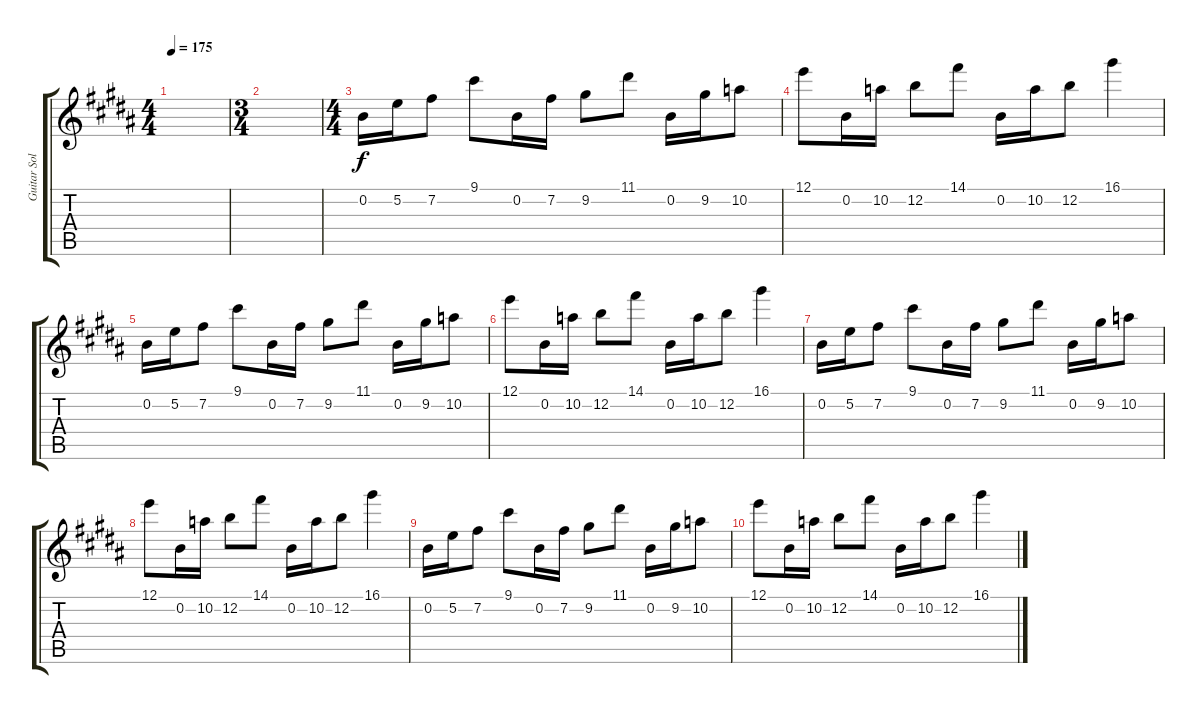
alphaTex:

\track ("Guitar Solo 2" "Guitar Sol") {instrument distortionguitar}
\staff {score tabs}
\tuning (E4 B3 G3 D3 A2 E2) {hide}
\ts (4 4)
\tempo 175
\clef g2
\ks b
|
\ts (3 4)
|
\ts (4 4)
0.2.16 5.2.16 7.2.8 9.1.8 0.2.16 7.2.16 9.2.8 11.1.8 0.2.16 9.2.16 10.2.8 |
12.1.8 0.2.16 10.2.16 12.2.8 14.1.8 0.2.16 10.2.16 12.2.8 16.1.4 |
0.2.16 5.2.16 7.2.8 9.1.8 0.2.16 7.2.16 9.2.8 11.1.8 0.2.16 9.2.16 10.2.8 |
12.1.8 0.2.16 10.2.16 12.2.8 14.1.8 0.2.16 10.2.16 12.2.8 16.1.4 |
0.2.16 5.2.16 7.2.8 9.1.8 0.2.16 7.2.16 9.2.8 11.1.8 0.2.16 9.2.16 10.2.8 |
12.1.8 0.2.16 10.2.16 12.2.8 14.1.8 0.2.16 10.2.16 12.2.8 16.1.4 |
0.2.16 5.2.16 7.2.8 9.1.8 0.2.16 7.2.16 9.2.8 11.1.8 0.2.16 9.2.16 10.2.8 |
12.1.8 0.2.16 10.2.16 12.2.8 14.1.8 0.2.16 10.2.16 12.2.8 16.1.4
